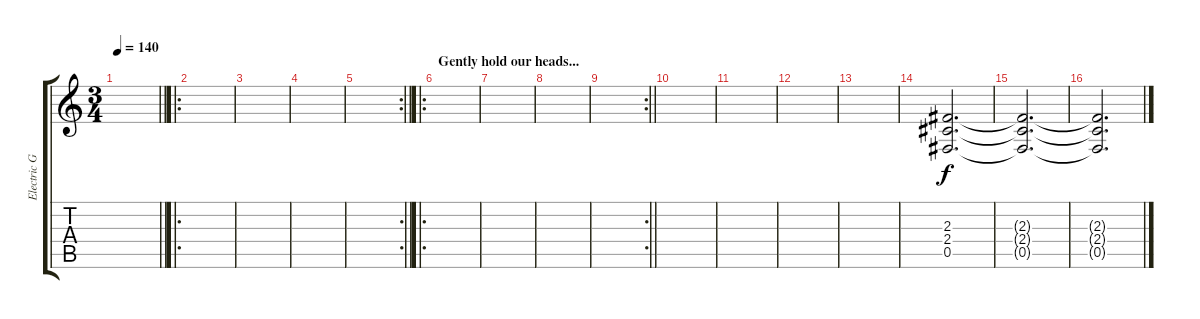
\track ("Electric Guitar 2" "Electric G") {instrument distortionguitar}
\staff {score tabs}
\tuning (Db4 Ab3 E3 B2 Gb2 Db2) {hide}
\ts (3 4)
\tempo 140
\clef g2
\barLineRight lightlight
\ks c
|
\ro
\section ("" "")
|
|
|
\rc 2
\barLineRight lightlight
|
\ro
\section ("" "Gently hold our heads...")
|
|
|
\rc 2
\barLineRight lightlight
|
\section ("" "")
|
|
|
|
(2.3 2.4 0.5).2{d} |
(2.3{t} 2.4{t} 0.5{t}).2{d} |
(2.3{t} 2.4{t} 0.5{t}).2{d}
